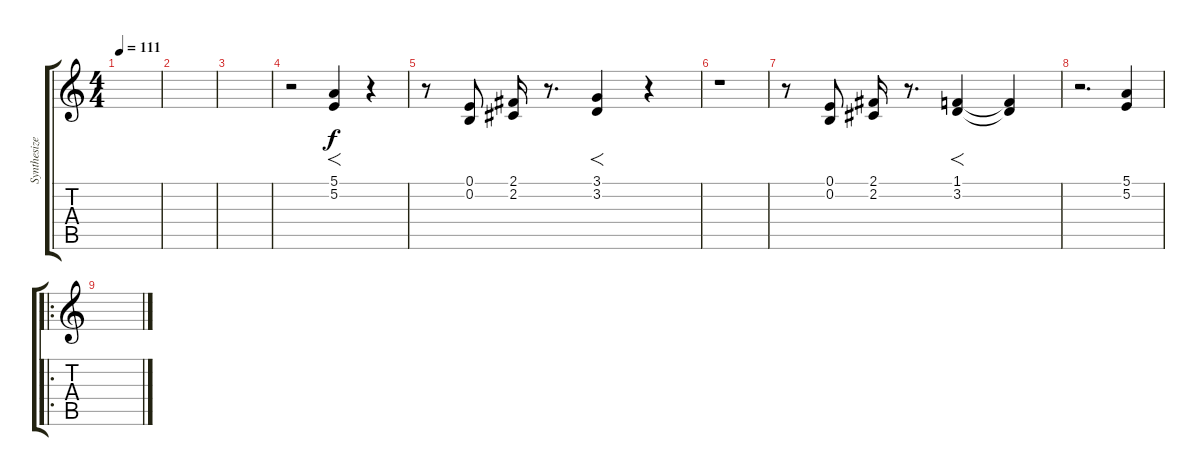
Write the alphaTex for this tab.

\track ("Synthesizer" "Synthesize") {instrument lead3calliope}
\staff {score tabs}
\tuning (E4 B3 G3 D3 A2 E2) {hide}
\ts (4 4)
\tempo 111
\clef g2
\ks c
|
|
|
r.2 (5.1 5.2).4{f} r.4 |
r.8 (0.1 0.2).8 (2.1 2.2).16 r.8{d} (3.1 3.2).4{f} r.4 |
r.1 |
r.8 (0.1 0.2).8 (2.1 2.2).16 r.8{d} (1.1 3.2).4{f} (1.1{t} 3.2{t}).4 |
r.2{d} (5.1 5.2).4 |
\ro
